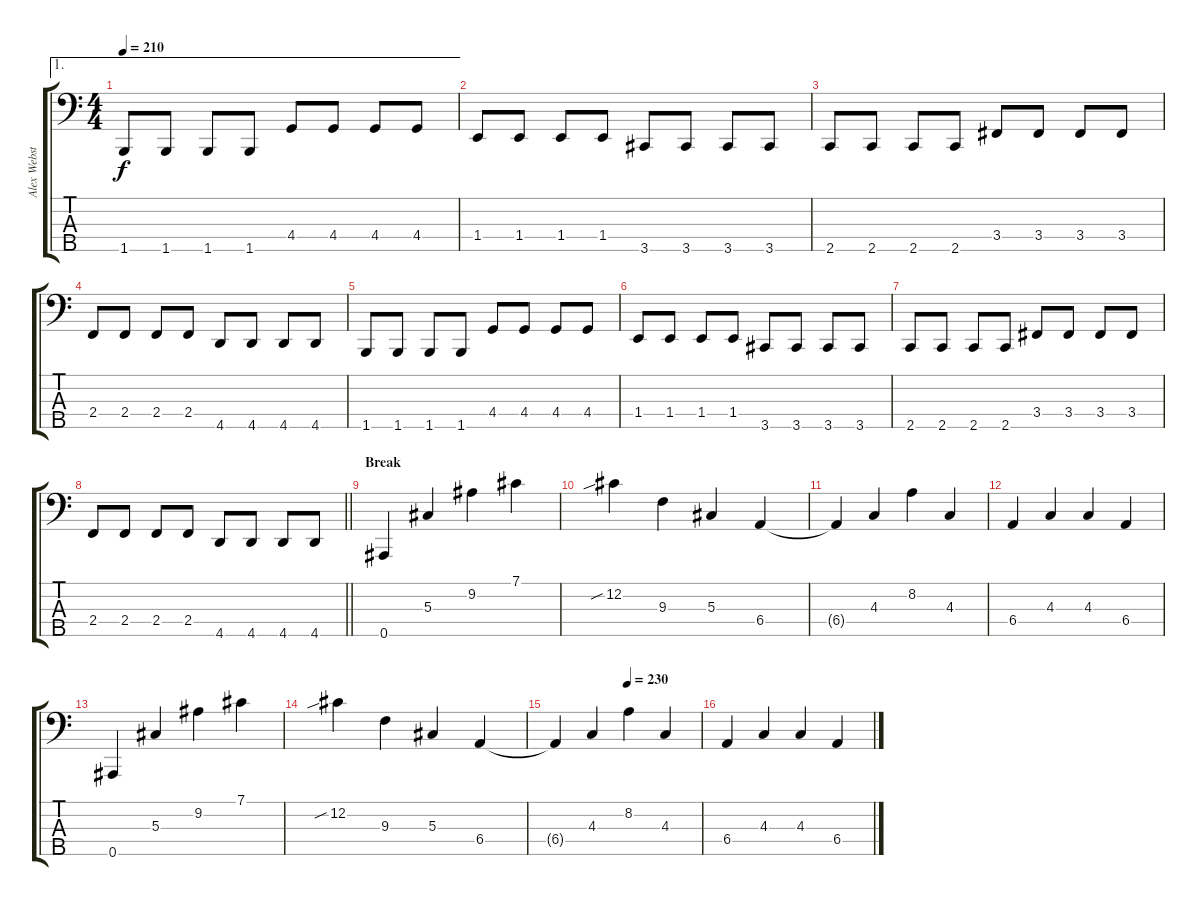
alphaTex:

\track ("Alex Webster" "Alex Webst") {instrument electricbassfinger}
\staff {score tabs}
\tuning (Gb2 Db2 Ab1 Eb1 Bb0) {hide}
\ae 1
\ts (4 4)
\tempo 210
\clef f4
\ks c
1.5.8{dy f} 1.5.8 1.5.8 1.5.8 4.4.8 4.4.8 4.4.8 4.4.8 |
1.4.8 1.4.8 1.4.8 1.4.8 3.5.8 3.5.8 3.5.8 3.5.8 |
2.5.8 2.5.8 2.5.8 2.5.8 3.4.8 3.4.8 3.4.8 3.4.8 |
2.4.8 2.4.8 2.4.8 2.4.8 4.5.8 4.5.8 4.5.8 4.5.8 |
1.5.8 1.5.8 1.5.8 1.5.8 4.4.8 4.4.8 4.4.8 4.4.8 |
1.4.8 1.4.8 1.4.8 1.4.8 3.5.8 3.5.8 3.5.8 3.5.8 |
2.5.8 2.5.8 2.5.8 2.5.8 3.4.8 3.4.8 3.4.8 3.4.8 |
\barLineRight lightlight
2.4.8 2.4.8 2.4.8 2.4.8 4.5.8 4.5.8 4.5.8 4.5.8 |
\section ("" "Break")
0.5.4 5.3.4 9.2.4 7.1.4 |
12.2{sib}.4 9.3.4 5.3.4 6.4.4 |
6.4{t}.4 4.3.4 8.2.4 4.3.4 |
6.4.4 4.3.4 4.3.4 6.4.4 |
0.5.4 5.3.4 9.2.4 7.1.4 |
12.2{sib}.4 9.3.4 5.3.4 6.4.4 |
\tempo (230 0.5)
6.4{t}.4 4.3.4 8.2.4 4.3.4 |
6.4.4 4.3.4 4.3.4 6.4.4
